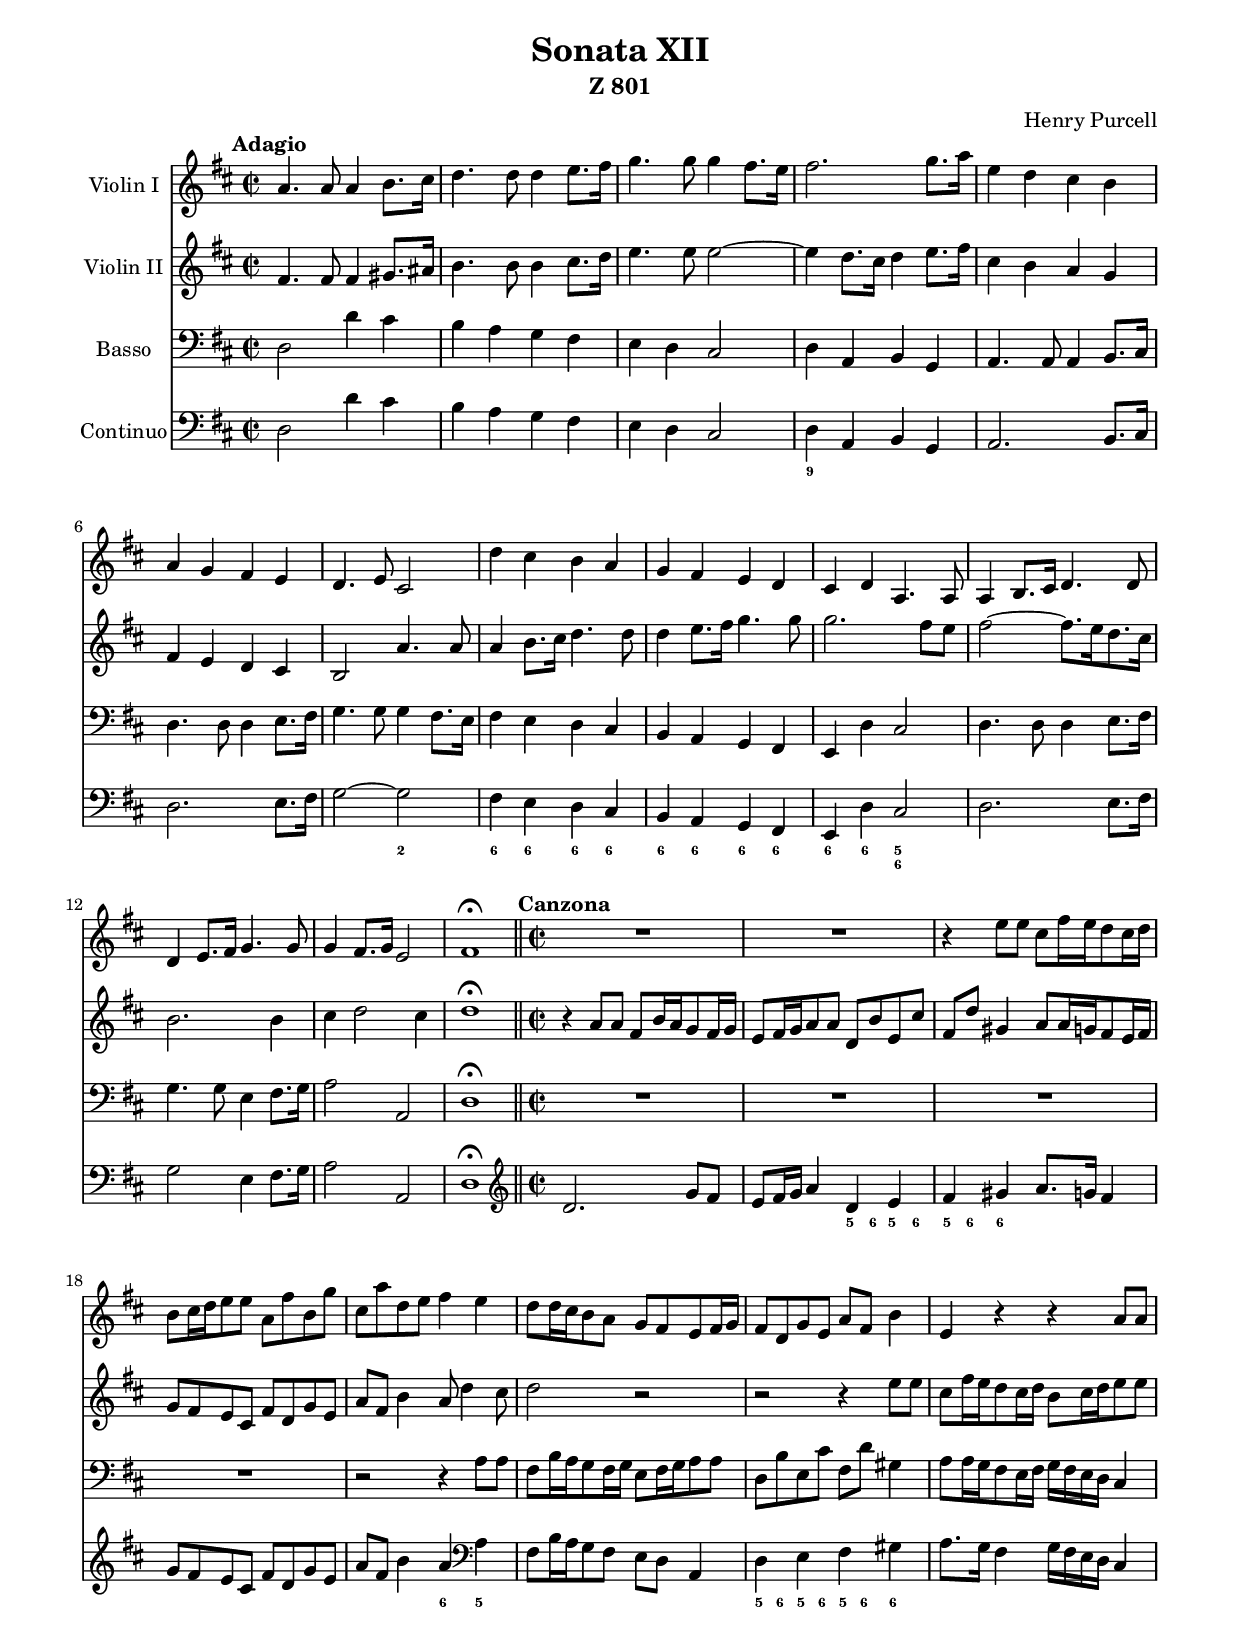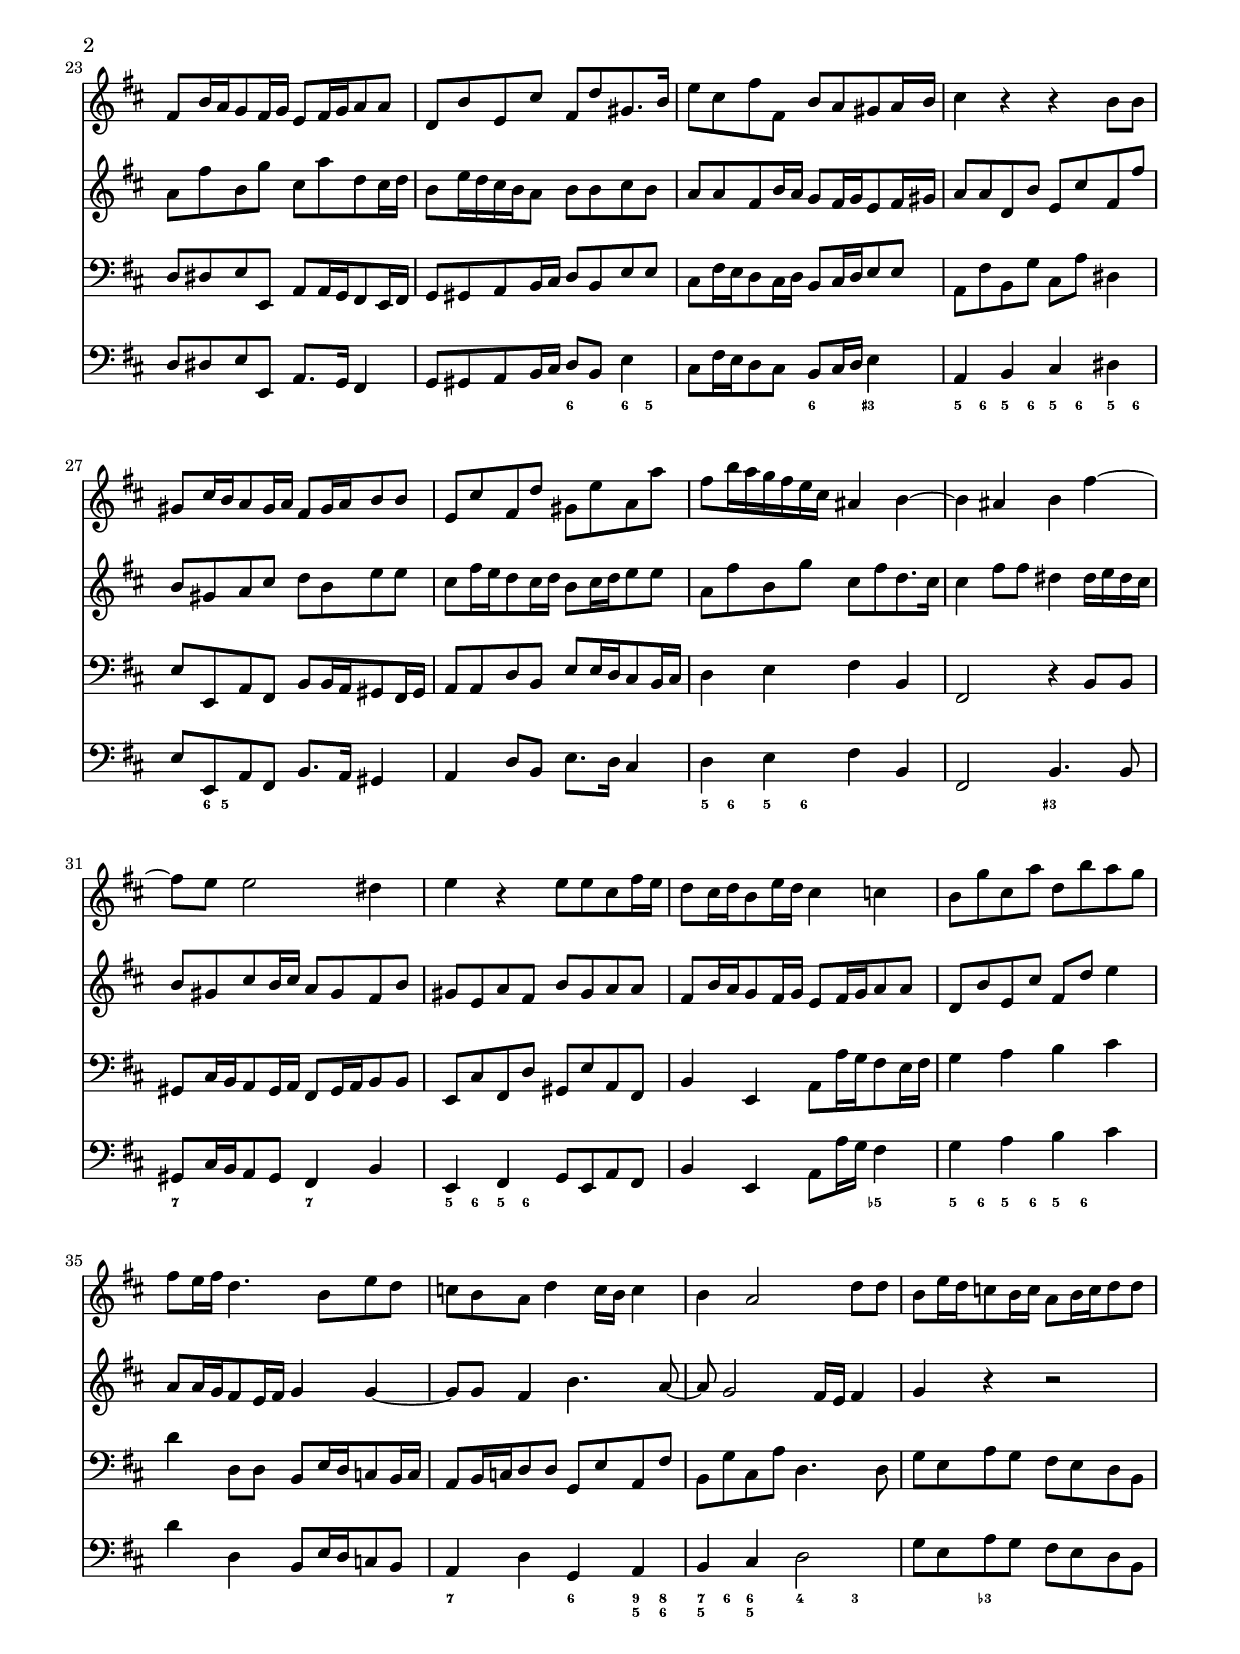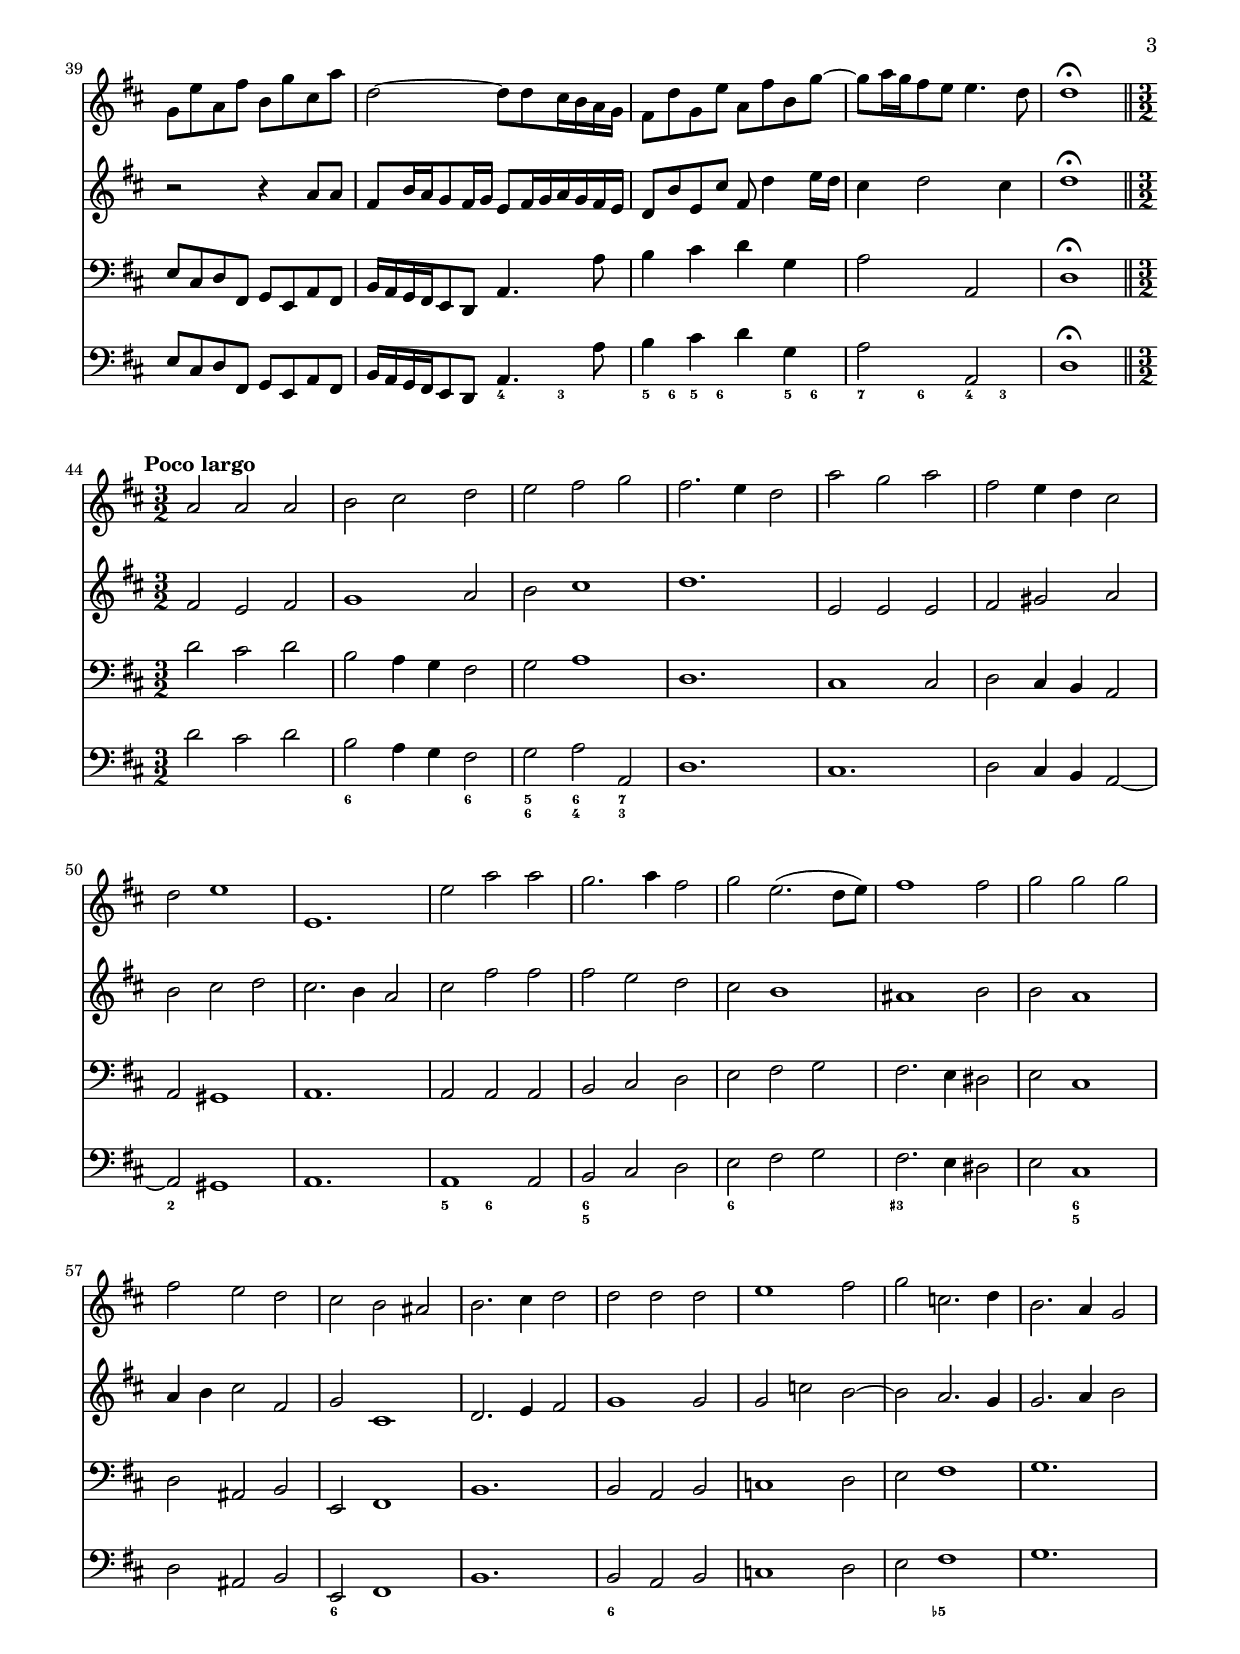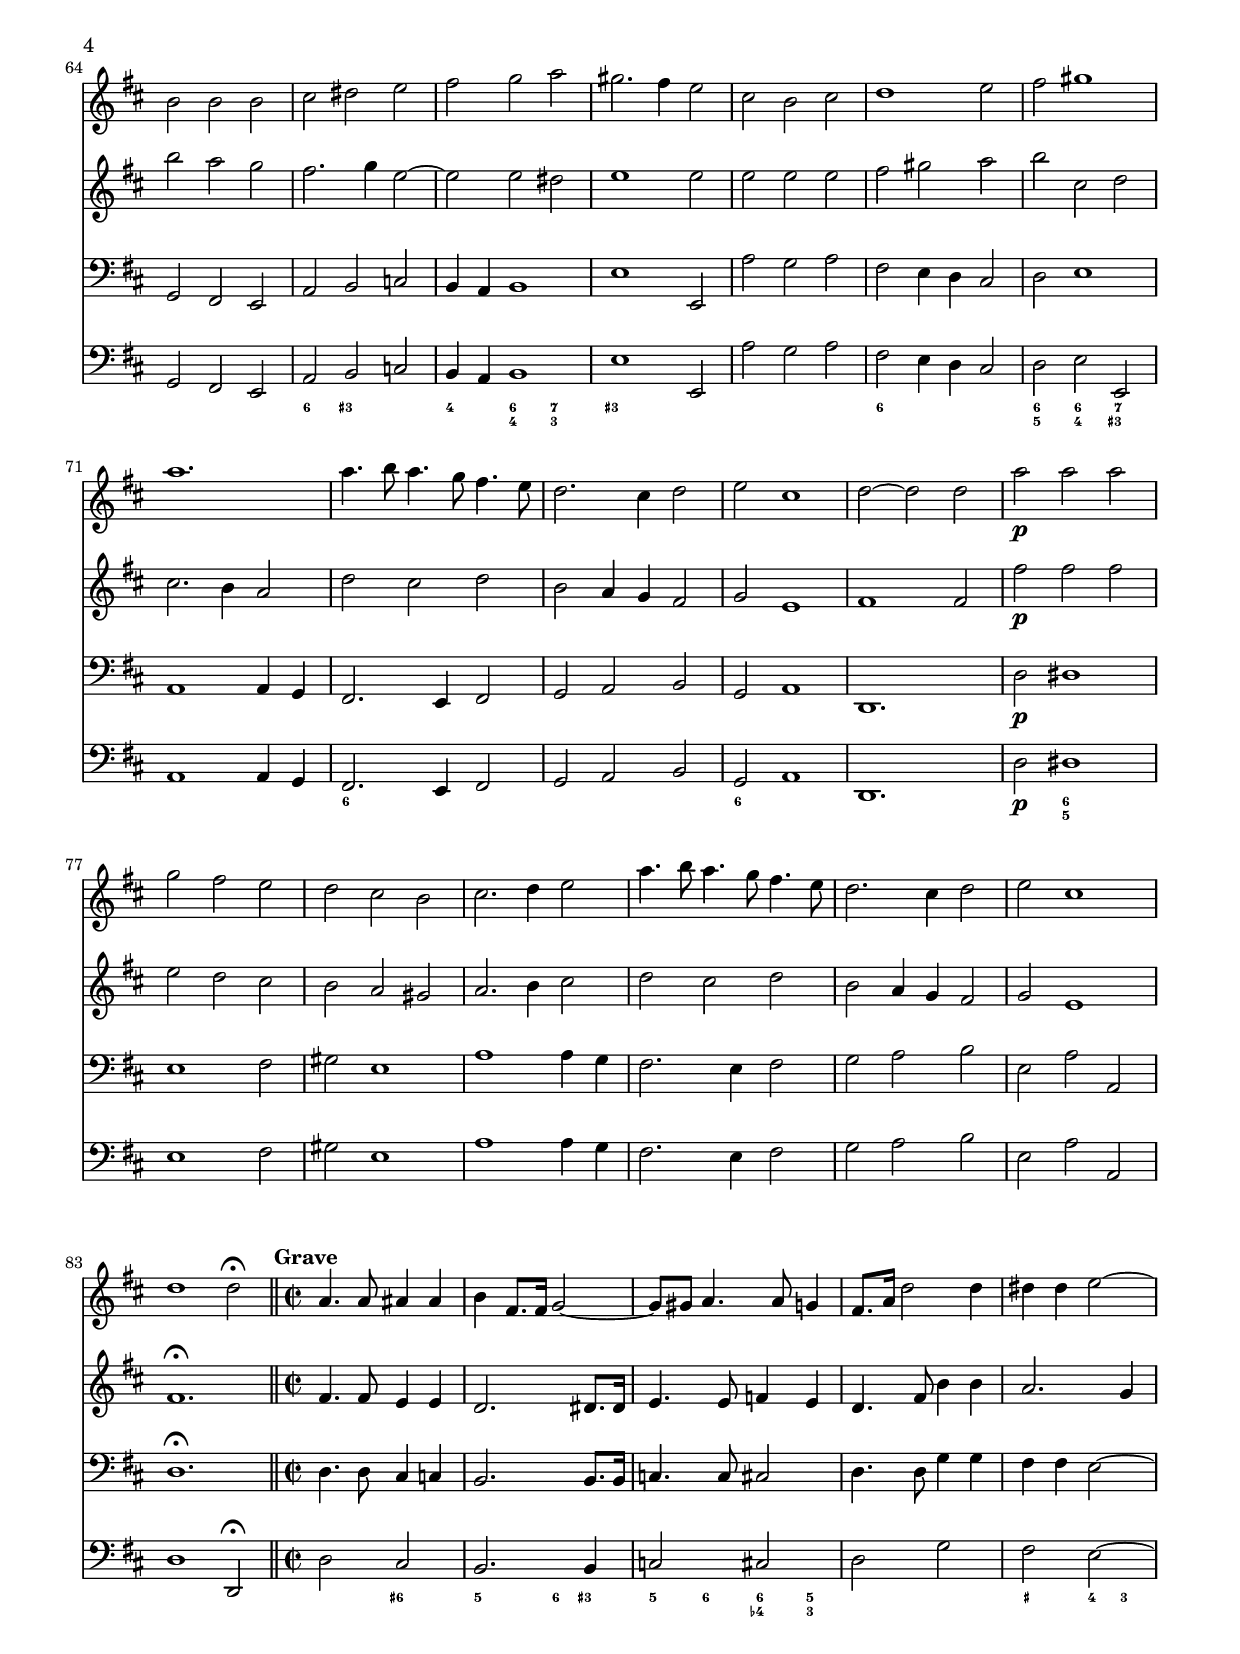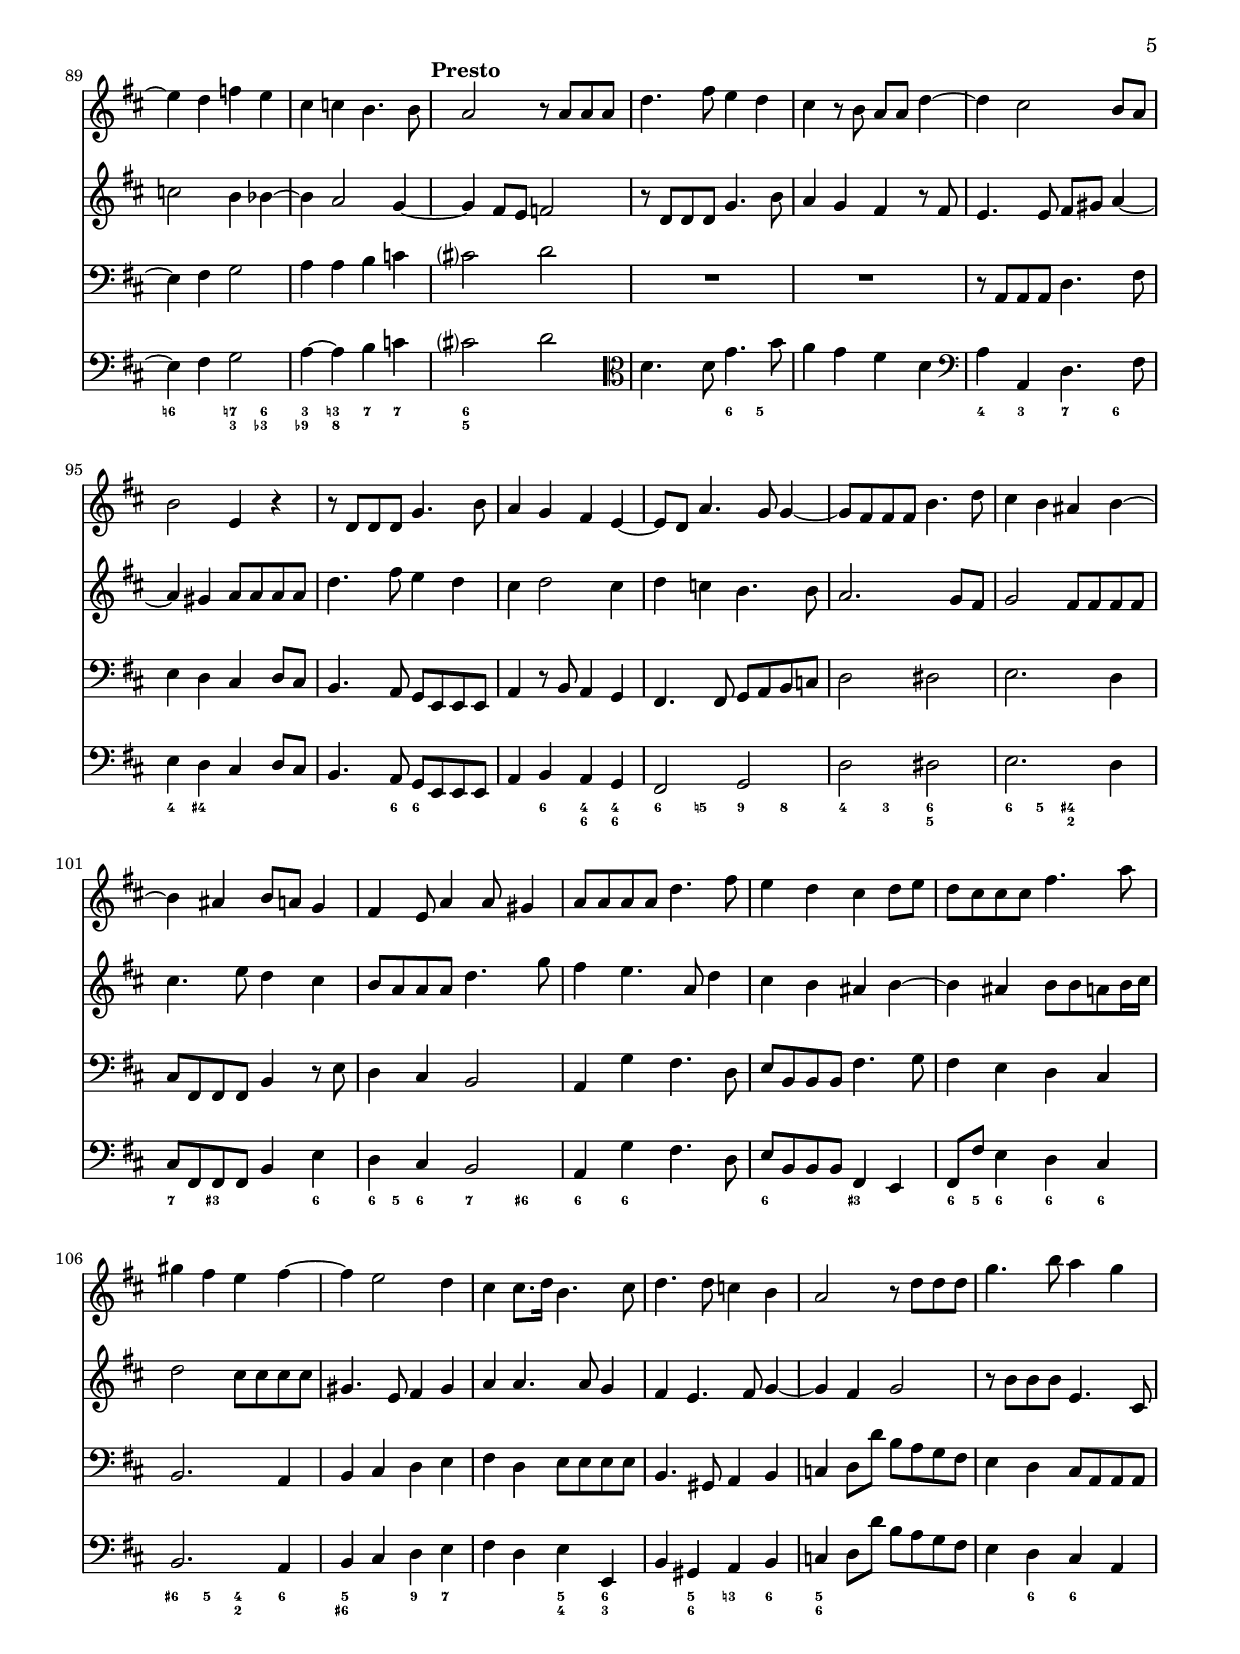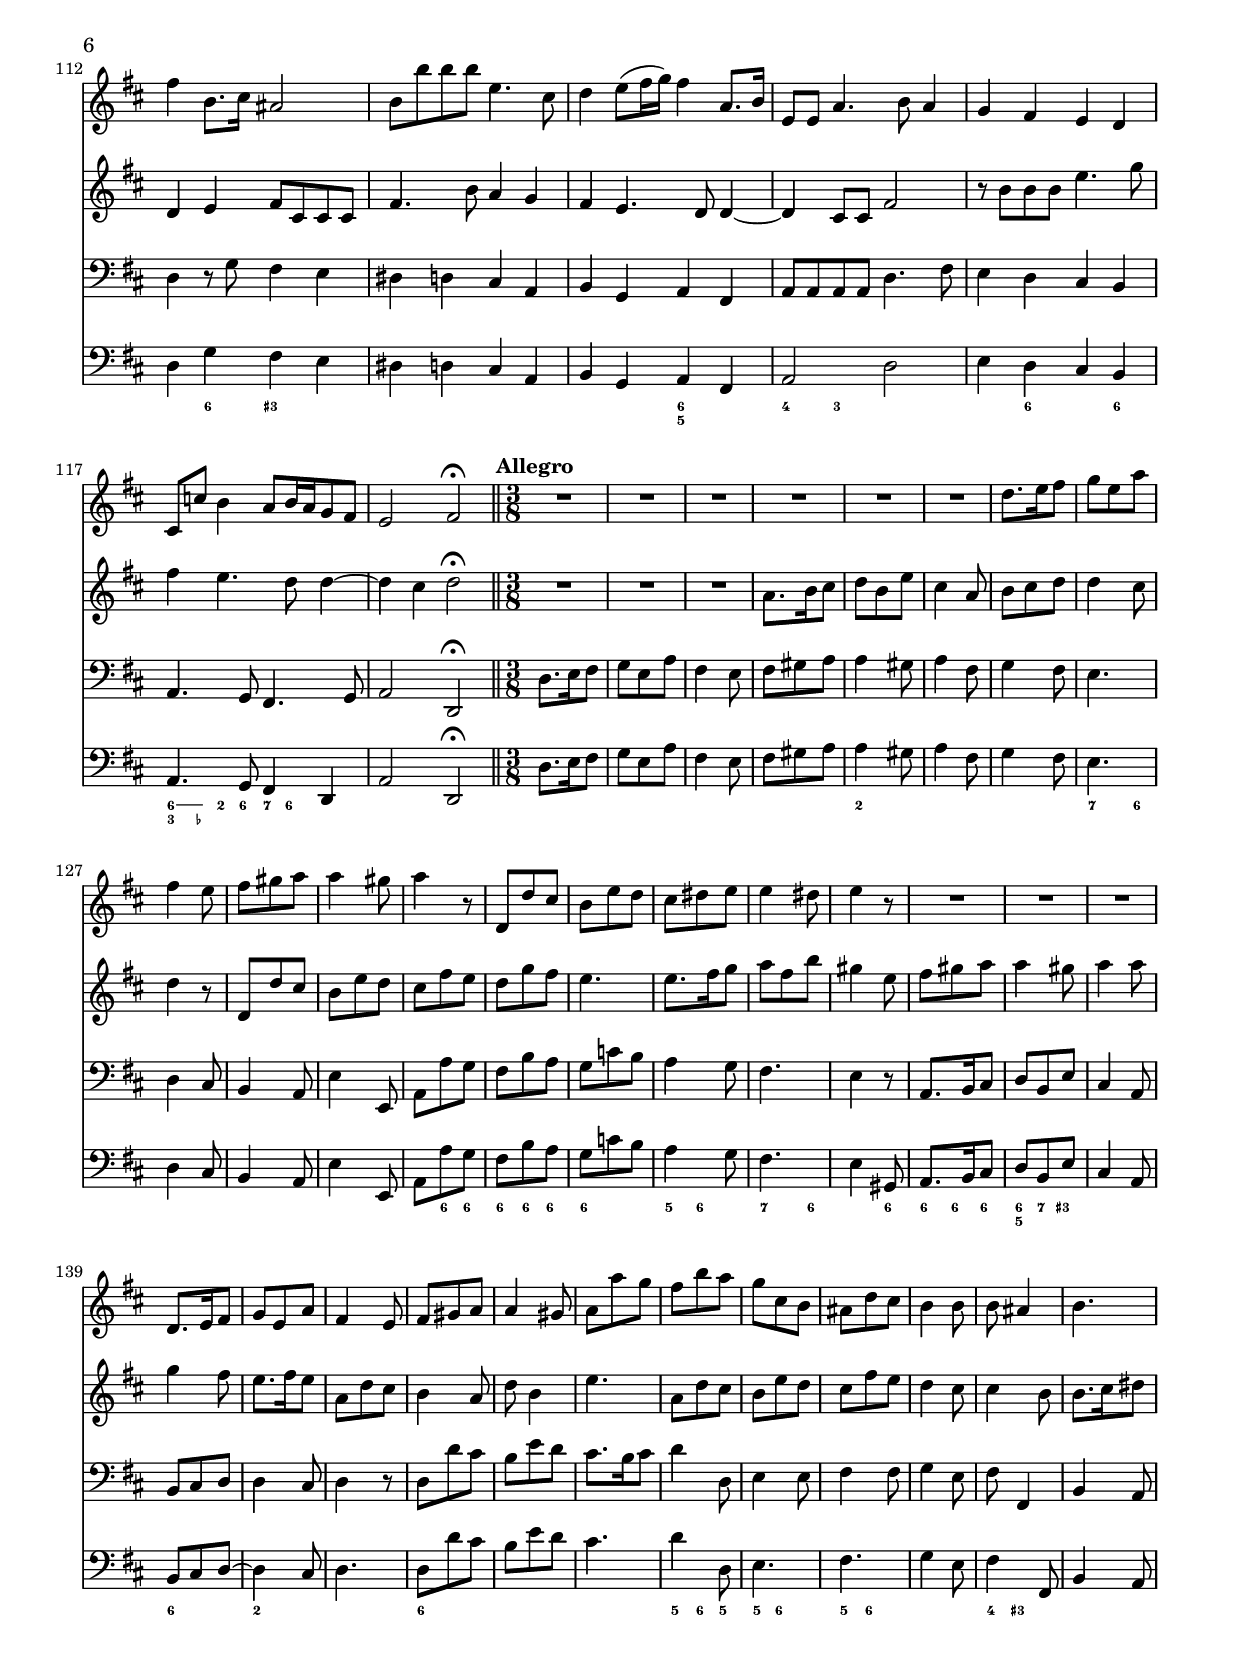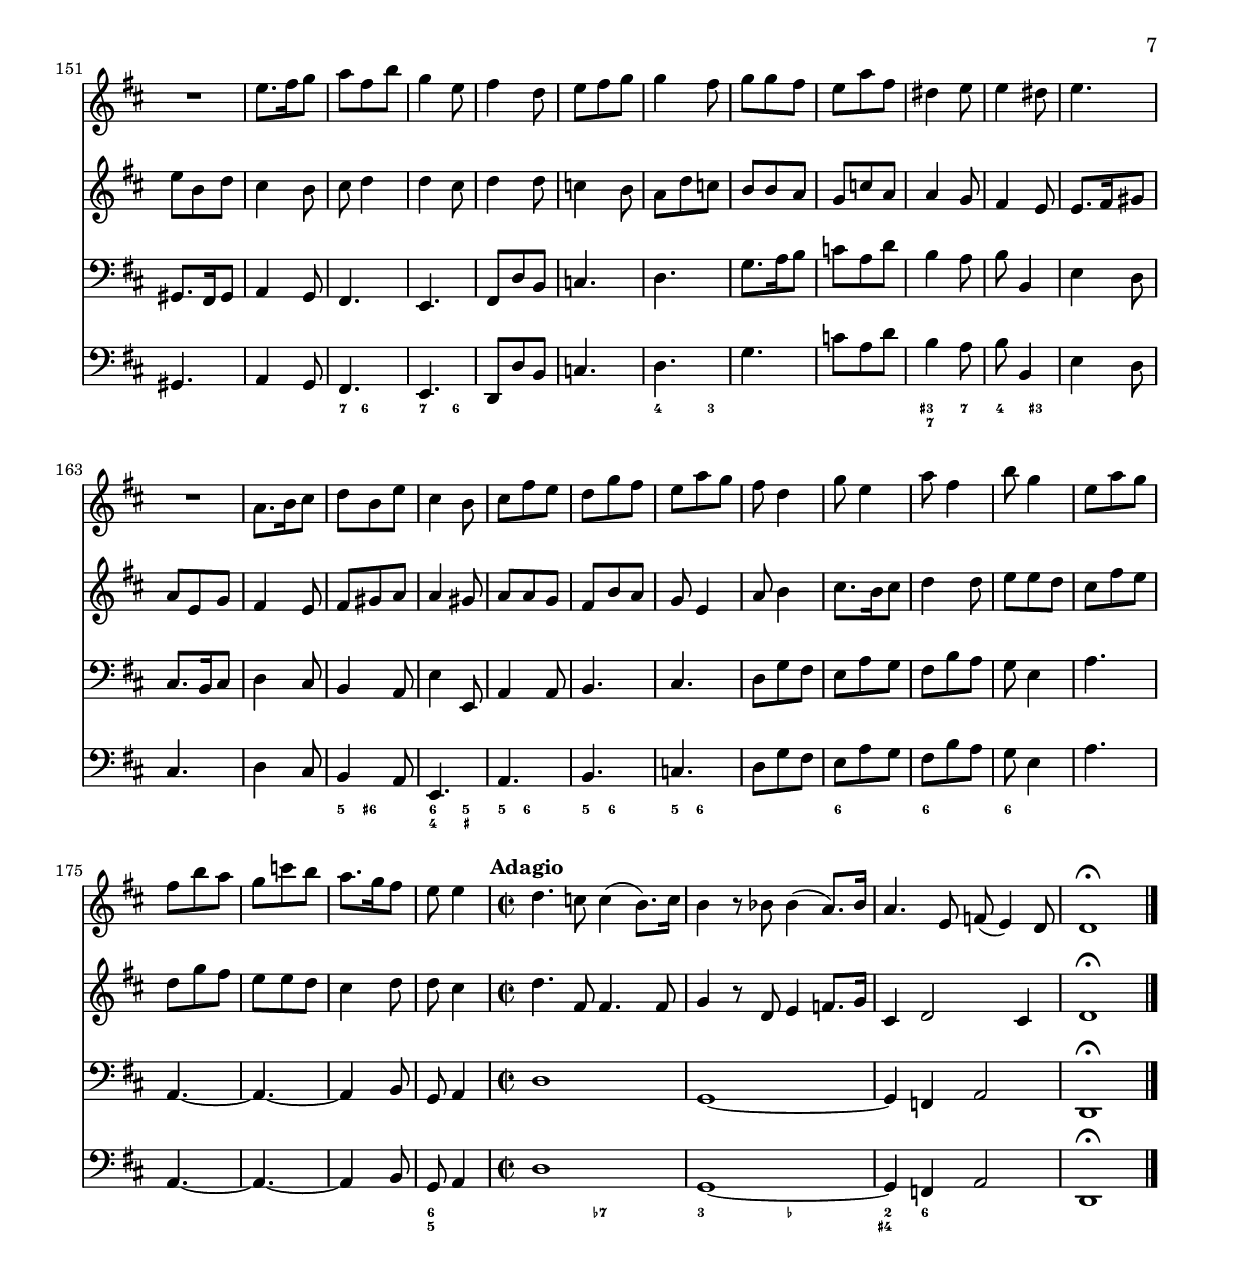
% See LICENSE.txt for license details
\version "2.18.2"

\include "config.ly"

adag  = \markup { \bold Adagio }
alleg = \markup { \bold Allegro }
canz  = \markup { \bold Canzona }
grave = \markup { \bold Grave }
plarg = \markup { \bold "Poco largo" }
prest = \markup { \bold Presto }

vlone = \relative c'' {
	\clef treble \key d \major \time 2/2
	\mark \adag
	a4. a8 a4 b8. cis16
	d4. d8 d4 e8. fis16
	g4. g8 g4 fis8. e16
	fis2. g8. a16                             % m 4
	e4 d cis b
	a g fis e
	d4. e8 cis2
	d'4 cis b a                               % m 8
	g fis e d
	cis d a4. a8
	a4 b8. cis16 d4. d8
	d4 e8. fis16 g4. g8                       % m 12
	g4 fis8. g16 e2
	fis1\fermata \bar "||"

	% canzona
	\time 2/2 \mark \canz
	R1*2                                      % m 16
	r4 e'8 e cis fis16 e d8 cis16 d
	b8 cis16 d e8 e a, fis' b, g'
	cis, a' d, e fis4 e
	d8 d16 cis b8 a g fis e fis16 g           % m 20
	fis8 d g e a fis b4
	e, r r a8 a
	fis b16 a g8 fis16 g e8 fis16 g a8 a
	d, b' e, cis' fis, d' gis,8. b16          % m 24
	e8 cis fis fis, b a gis a16 b
	cis4 r r b8 b
	gis cis16 b a8 gis16 a fis8 gis16 a b8 b
	e, cis' fis, d' gis, e' a, a'             % m 28
	fis b16 a g fis e cis ais4 b ~
	b ais b fis' ~
	fis8 e e2 dis4
	e r e8 e cis fis16 e                      % m 32
	d8 cis16 d b8 e16 d cis4 c
	b8 g' cis, a' d, b' a g
	fis e16 fis d4. b8 e d
	c b a d4 c16 b c4                         % m 36
	b a2 d8 d
	b e16 d c8 b16 c a8 b16 c d8 d
	g, e' a, fis' b, g' cis, a'
	d,2 ~ d8 d cis16 b a g                    % m 40
	fis8 d' g, e' a, fis' b, g' ~
	g a16 g fis8 e e4. d8
	d1\fermata \bar "||"

	\time 3/2 \mark \plarg
	a2 a a                                    % m 44
	b cis d
	e fis g
	fis2. e4 d2
	a' g a                                    % m 48
	fis e4 d cis2
	d e1
	e,1.
	e'2 a a                                   % m 52
	g2. a4 fis2
	g e2.( d8 e)
	fis1 fis2
	g g g                                     % m 56
	fis e d
	cis b ais
	b2. cis4 d2
	d d d                                     % m 60
	e1 fis2
	g c,2. d4
	b2. a4 g2
	b b b                                     % m 64
	cis dis e
	fis g a
	gis2. fis4 e2
	cis b cis                                 % m 68
	d1 e2
	fis gis1
	a1.
	a4. b8 a4. g8 fis4. e8                    % m 72
	d2. cis4 d2
	e cis1
	d2 ~ d d
	a'\p a a                                  % m 76
	g fis e
	d cis b
	cis2. d4 e2
	a4. b8 a4. g8 fis4. e8                    % m 80
	d2. cis4 d2
	e cis1
	d d2\fermata \bar "||"

	% grave
	\time 2/2 \mark \grave
	a4. a8 ais4 ais                           % m 84
	b fis8. fis16 g2 ~
	g8 gis a4. a8 g4
	fis8. a16 d2 d4
	dis4 dis e2 ~                             % m 88
	e4 d f e
	cis c b4. b8

	\mark \prest
	a2 r8 a a a
	d4. fis8 e4 d                             % m 92
	cis r8 b a a d4 ~
	d cis2 b8 a
	b2 e,4 r
	r8 d d d g4. b8                           % m 96
	a4 g fis e ~
	e8 d a'4. g8 g4 ~
	g8 fis fis fis b4. d8
	cis4 b ais b ~                            % m 100
	b ais b8 a g4
	fis e8 a4 a8 gis4
	a8 a a a d4. fis8
	e4 d cis d8 e                             % m 104
	d cis cis cis fis4. a8
	gis4 fis e fis ~
	fis e2 d4
	cis4 cis8. d16 b4. cis8                   % m 108
	d4. d8 c4 b
	a2 r8 d d d
	g4. b8 a4 g
	fis b,8. cis16 ais2                       % m 112
	b8 b' b b e,4. cis8
	d4 e8( fis16 g) fis4 a,8. b16
	e,8 e a4. b8 a4
	g fis e d                                 % m 116
	cis8 c' b4 a8 b16 a g8 fis
	e2 fis\fermata \bar "||"

	% allegro
	\time 3/8 \mark \alleg
	R4.*6
	d'8. e16 fis8
	g e a
	fis4 e8
	fis gis a                                 % m 128
	a4 gis8
	a4 r8
	d,, d' cis
	b e d                                     % m 132
	cis dis e
	e4 dis8
	e4 r8
	R4.*3
	d,8. e16 fis8
	g e a                                     % m 140
	fis4 e8
	fis gis a
	a4 gis8
	a a' g                                    % m 144
	fis b a
	g cis, b
	ais d cis
	b4 b8                                     % m 148
	b ais4
	b4.
	R4.
	e8. fis16 g8                              % m 152
	a fis b
	g4 e8
	fis4 d8
	e fis g                                   % m 156
	g4 fis8
	g g fis
	e a fis
	dis4 e8                                   % m 160
	e4 dis8
	e4.
	R4.
	a,8. b16 cis8                             % m 164
	d b e
	cis4 b8
	cis fis e
	d g fis                                   % m 168
	e a g
	fis d4
	g8 e4
	a8 fis4                                   % m 172
	b8 g4
	e8 a g
	fis b a
	g c b                                     % m 176
	a8. g16 fis8
	e e4

	% adagio
	\time 2/2 \mark \adag
	d4. c8 c4( b8.) c16
	b4 r8 bes bes4( a8.) bes16                % m 180
	a4. e8 f( e4) d8
	d1\fermata \bar "|."
}

vltwo = \relative c' {
	\clef treble \key d \major \time 2/2
	fis4. fis8 fis4 gis8. ais16
	b4. b8 b4 cis8. d16
	e4. e8 e2 ~
	e4 d8. cis16 d4 e8. fis16                  % m 4
	cis4 b a g
	fis e d cis
	b2 a'4. a8
	a4 b8. cis16 d4. d8                        % m 8
	d4 e8. fis16 g4. g8
	g2. fis8 e
	fis2 ~ fis8. e16 d8. cis16
	b2. b4                                     % m 12
	cis d2 cis4
	d1\fermata \bar "||"

	% canzona
	r4 a8 a fis b16 a g8 fis16 g
	e8 fis16 g a8 a d, b' e, cis'              % m 16
	fis, d' gis,4 a8 a16 g fis8 e16 fis
	g8 fis e cis fis d g e
	a fis b4 a8 d4 cis8
	d2 r                                       % m 20
	r r4 e8 e
	cis fis16 e d8 cis16 d b8 cis16 d e8 e
	a, fis' b, g' cis, a' d, cis16 d
	b8 e16 d cis b a8 b b cis b                % m 24
	a a fis b16 a g8 fis16 g e8 fis16 gis
	a8 a d, b' e, cis' fis, fis'
	b, gis a cis d b e e
	cis fis16 e d8 cis16 d b8 cis16 d e8 e     % m 28
	a, fis' b, g' cis, fis d8. cis16
	cis4 fis8 fis dis4 dis16 e dis cis
	b8 gis cis b16 cis a8 gis fis b
	gis e a fis b gis a a                      % m 32
	fis b16 a g8 fis16 g e8 fis16 g a8 a
	d, b' e, cis' fis, d' e4
	a,8 a16 g fis8 e16 fis g4 g ~
	g8 g fis4 b4. a8 ~                         % m 36
	a g2 fis16 e fis4
	g r r2
	r2 r4 a8 a
	fis b16 a g8 fis16 g e8 fis16 g a g fis e  % m 40
	d8 b' e, cis' fis, d'4 e16 d
	cis4 d2 cis4
	d1\fermata \bar "||"

	% poco largo
	\time 3/2 fis,2 e fis                      % m 44
	g1 a2
	b cis1
	d1.
	e,2 e e                                    % m 48
	fis gis a
	b cis d
	cis2. b4 a2
	cis fis fis                                % m 52
	fis e d
	cis b1
	ais b2
	b a1                                       % m 56
	a4 b cis2 fis,
	g cis,1
	d2. e4 fis2
	g1 g2                                      % m 60
	g c b ~
	b a2. g4
	g2. a4 b2
	b' a g                                     % m 64
	fis2. g4 e2 ~
	e e dis
	e1 e2
	e e e                                      % m 68
	fis gis a
	b cis, d
	cis2. b4 a2
	d cis d                                    % m 72
	b a4 g fis2
	g e1
	fis fis2
	fis'\p fis fis                             % m 76
	e d cis
	b a gis
	a2. b4 cis2
	d cis d                                    % m 80
	b a4 g fis2
	g e1
	fis1.\fermata \bar "||"

	% grave
	\time 2/2 fis4. fis8 e4 e                  % m 84
	d2. dis8. dis16
	e4. e8 f4 e
	d4. fis8 b4 b
	a2. g4                                     % m 88
	c2 b4 bes ~
	bes a2 g4 ~

	% presto
	g fis8 e f2
	r8 d d d g4. b8                            % m 92
	a4 g fis r8 fis
	e4. e8 fis gis a4 ~
	a gis a8 a a a
	d4. fis8 e4 d                              % m 96
	cis d2 cis4
	d c b4. b8
	a2. g8 fis
	g2 fis8 fis fis fis                        % m 100
	cis'4. e8 d4 cis
	b8 a a a d4. g8
	fis4 e4. a,8 d4
	cis b ais b ~                              % m 104
	b ais b8 b a b16 cis
	d2 cis8 cis cis cis
	gis4. e8 fis4 gis
	a a4. a8 g4                                % m 108
	fis e4. fis8 g4 ~
	g fis g2
	r8 b b b e,4. cis8
	d4 e fis8 cis cis cis                      % m 112
	fis4. b8 a4 g
	fis e4. d8 d4 ~
	d cis8 cis fis2
	r8 b b b e4. g8                            % m 116
	fis4 e4. d8 d4 ~
	d cis d2\fermata \bar "||"

	% allegro
	\time 3/8 R4.*3
	a8. b16 cis8
	d b e
	cis4 a8                                    % m 124
	b cis d
	d4 cis8
	d4 r8
	d, d' cis                                  % m 128
	b e d
	cis fis e
	d g fis
	e4.                                        % m 132
	e8. fis16 g8
	a fis b
	gis4 e8
	fis gis a                                  % m 136
	a4 gis8
	a4 a8
	g4 fis8
	e8. fis16 e8                               % m 140
	a, d cis
	b4 a8
	d b4
	e4.                                        % m 144
	a,8 d cis
	b e d
	cis fis e
	d4 cis8                                    % m 148
	cis4 b8
	b8. cis16 dis8
	e b d
	cis4 b8                                    % m 152
	cis d4
	d cis8
	d4 d8
	c4 b8                                      % m 156
	a d c
	b b a
	g c a
	a4 g8                                      % m 160
	fis4 e8
	e8. fis16 gis8
	a e g
	fis4 e8                                    % m 164
	fis gis a
	a4 gis8
	a a g
	fis b a                                    % m 168
	g e4
	a8 b4
	cis8. b16 cis8
	d4 d8                                      % m 172
	e e d
	cis fis e
	d g fis
	e e d                                      % m 176
	cis4 d8
	d cis4

	% adagio
	\time 2/2 d4. fis,8 fis4. fis8
	g4 r8 d e4 f8. g16                         % m 180
	cis,4 d2 cis4
	d1\fermata \bar "|."
}

basso = \relative c {
	\clef bass \key d \major \time 2/2
	d2 d'4 cis
	b a g fis
	e d cis2
	d4 a b g                                  % m 4
	a4. a8 a4 b8. cis16
	d4. d8 d4 e8. fis16
	g4. g8 g4 fis8. e16
	fis4 e d cis                              % m 8
	b a g fis
	e d' cis2
	d4. d8 d4 e8. fis16
	g4. g8 e4 fis8. g16                       % m 12
	a2 a,
	d1\fermata \bar "||"

	% canzona
	R1*4
	r2 r4 a'8 a
	fis b16 a g8 fis16 g e8 fis16 g a8 a      % m 20
	d, b' e, cis' fis, d' gis,4
	a8 a16 g fis8 e16 fis g fis e d cis4
	d8 dis e e, a a16 g fis8 e16 fis
	g8 gis a b16 cis d8 b e e                 % m 24
	cis fis16 e d8 cis16 d b8 cis16 d e8 e
	a, fis' b, g' cis, a' dis,4
	e8 e, a fis b b16 a gis8 fis16 gis
	a8 a d b e e16 d cis8 b16 cis             % m 28
	d4 e fis b,
	fis2 r4 b8 b
	gis cis16 b a8 gis16 a fis8 gis16 a b8 b
	e, cis' fis, d' gis, e' a, fis            % m 32
	b4 e, a8 a'16 g fis8 e16 fis
	g4 a b cis
	d d,8 d b e16 d c8 b16 c
	a8 b16 c d8 d g, e' a, fis'               % m 36
	b, g' cis, a' d,4. d8
	g e a g fis e d b
	e cis d fis, g e a fis
	b16 a g fis e8 d a'4. a'8                 % m 40
	b4 cis d g,
	a2 a,
	d1\fermata \bar "||"

	% poco largo
	\time 3/2 d'2 cis d                       % m 44
	b a4 g fis2
	g a1
	d,1.
	cis1 cis2                                 % m 48
	d cis4 b a2
	a gis1
	a1.
	a2 a a                                    % m 52
	b cis d
	e fis g
	fis2. e4 dis2
	e cis1                                    % m 56
	d2 ais b
	e, fis1
	b1.
	b2 a b                                    % m 60
	c1 d2
	e fis1
	g1.
	g,2 fis e                                 % m 64
	a b c
	b4 a b1
	e e,2
	a' g a                                    % m 68
	fis e4 d cis2
	d e1
	a, a4 g
	fis2. e4 fis2                             % m 72
	g a b
	g a1
	d,1.
	d'2\p dis1                                % m 76
	e1 fis2
	gis e1
	a a4 g
	fis2. e4 fis2                             % m 80
	g a b
	e, a a,
	d1.\fermata \bar "||"

	% grave
	\time 2/2 d4. d8 cis4 c                   % m 84
	b2. b8. b16
	c4. c8 cis2
	d4. d8 g4 g
	fis fis e2 ~                              % m 88
	e4 fis g2
	a4 a b c
	cis?2 d

	% presto
	R1*2
	r8 a, a a d4. fis8
	e4 d cis d8 cis
	b4. a8 g e e e                            % m 96
	a4 r8 b a4 g
	fis4. fis8 g a b c
	d2 dis
	e2. d4                                    % m 100
	cis8 fis, fis fis b4 r8 e
	d4 cis b2
	a4 g' fis4. d8
	e b b b fis'4. g8                         % m 104
	fis4 e d cis
	b2. a4
	b cis d e
	fis d e8 e e e                            % m 108
	b4. gis8 a4 b
	c d8 d' b a g fis
	e4 d cis8 a a a
	d4 r8 g fis4 e                            % m 112
	dis d cis a
	b g a fis
	a8 a a a d4. fis8
	e4 d cis b                                % m 116
	a4. g8 fis4. g8
	a2 d,\fermata \bar "||"

	% allegro
	\time 3/8 d'8. e16 fis8
	g e a                                     % m 120
	fis4 e8
	fis gis a
	a4 gis8
	a4 fis8                                   % m 124
	g4 fis8
	e4.
	d4 cis8
	b4 a8                                     % m 128
	e'4 e,8
	a a' g
	fis b a
	g c b                                     % m 132
	a4 g8
	fis4.
	e4 r8
	a,8. b16 cis8                             % m 136
	d b e
	cis4 a8
	b cis d
	d4 cis8                                   % m 140
	d4 r8
	d8 d' cis
	b e d
	cis8. b16 cis8                            % m 144
	d4 d,8
	e4 e8
	fis4 fis8
	g4 e8                                     % m 148
	fis fis,4
	b a8
	gis8. fis16 gis8
	a4 g8                                     % m 152
	fis4.
	e
	fis8 d' b
	c4.                                       % m 156
	d
	g8. a16 b8
	c a d
	b4 a8                                     % m 160
	b b,4
	e d8
	cis8. b16 cis8
	d4 cis8                                   % m 164
	b4 a8
	e'4 e,8
	a4 a8
	b4.                                       % m 168
	cis
	d8 g fis
	e a g
	fis b a                                   % m 172
	g e4
	a4.
	a, ~
	a ~                                       % m 176
	a4 b8
	g a4

	% adagio
	\time 2/2 d1
	g, ~                                      % m 180
	g4 f a2
	d,1\fermata \bar "|."
}

continuo = {
	<<
	\relative c {
		\clef bass \key d \major \time 2/2
		d2 d'4 cis
		b a g fis
		e d cis2
		d4 a b g                          % m 4
		a2. b8. cis16
		d2. e8. fis16
		g2 ~ g
		fis4 e d cis                      % m 8
		b a g fis
		e d' cis2
		d2. e8. fis16
		g2 e4 fis8. g16                   % m 12
		a2 a,
		d1\fermata \bar "||"

		% canzona
		\clef treble d'2. g8 fis
		e fis16 g a4 d, e                 % m 16
		fis gis a8. g16 fis4
		g8 fis e cis fis d g e
		a fis b4 a \clef bass a,
		fis8 b16 a g8 fis e d a4          % m 20
		d e fis gis
		a8. g16 fis4 g16 fis e d cis4
		d8 dis e e, a8. g16 fis4
		g8 gis a b16 cis d8 b e4          % m 24
		cis8 fis16 e d8 cis b cis16 d e4
		a, b cis dis
		e8 e, a fis b8. a16 gis4
		a d8 b e8. d16 cis4               % m 28
		d e fis b,
		fis2 b4. b8
		gis cis16 b a8 gis fis4 b
		e, fis g8 e a fis                 % m 32
		b4 e, a8 a'16 g fis4
		g a b cis
		d d, b8 e16 d c8 b
		a4 d g, a                         % m 36
		b cis d2
		g8 e a g fis e d b
		e cis d fis, g e a fis
		b16 a g fis e8 d a'4. a'8         % m 40
		b4 cis d g,
		a2 a,
		d1\fermata \bar "||"

		% poco largo
		\time 3/2 d'2 cis d               % m 44
		b a4 g fis2
		g a a,
		d1.
		cis                               % m 48
		d2 cis4 b a2 ~
		a gis1
		a1.
		a1 a2                             % m 52
		b cis d
		e fis g
		fis2. e4 dis2
		e cis1                            % m 56
		d2 ais b
		e, fis1
		b1.
		b2 a b                            % m 60
		c1 d2
		e fis1
		g1.
		g,2 fis e                         % m 64
		a b c
		b4 a b1
		e e,2
		a' g a                            % m 68
		fis e4 d cis2
		d e e,
		a1 a4 g
		fis2. e4 fis2                     % m 72
		g a b
		g a1
		d,1.
		d'2\p dis1                        % m 76
		e fis2
		gis e1
		a1 a4 g
		fis2. e4 fis2                     % m 80
		g a b
		e, a a,
		d1 d,2\fermata \bar "||"

		% grave
		\time 2/2 d' cis                  % m 84
		b2. b4
		c2 cis
		d g
		fis e ~                           % m 88
		e4 fis g2
		a4 ~ a b c
		cis?2 d

		% presto
		\clef alto d4. d8 g4. b8          % m 92
		a4 g fis d
		\clef bass a a, d4. fis8
		e4 d cis d8 cis
		b4. a8 g e e e                    % m 96
		a4 b a g
		fis2 g
		d' dis
		e2. d4                            % m 100
		cis8 fis, fis fis b4 e
		d cis b2
		a4 g' fis4. d8
		e b b b fis4 e                    % m 104
		fis8 fis' e4 d cis
		b2. a4
		b cis d e
		fis d e e,                        % m 108
		b' gis a b
		c d8 d' b a g fis
		e4 d cis a
		d g fis e                         % m 112
		dis d cis a
		b g a fis
		a2 d
		e4 d cis b                        % m 116
		a4. g8 fis4 d
		a'2 d,\fermata \bar "||"

		% allegro
		\time 3/8 d'8. e16 fis8
		g e a                             % m 120
		fis4 e8
		fis gis a
		a4 gis8
		a4 fis8                           % m 124
		g4 fis8
		e4.
		d4 cis8
		b4 a8                             % m 128
		e'4 e,8
		a a' g
		fis b a
		g c b                             % m 132
		a4 g8
		fis4.
		e4 gis,8
		a8. b16 cis8                      % m 136
		d b e
		cis4 a8
		b cis d ~
		d4 cis8                           % m 140
		d4.
		d8 d' cis
		b e d
		cis4.                             % m 144
		d4 d,8
		e4.
		fis
		g4 e8                             % m 148
		fis4 fis,8
		b4 a8
		gis4.
		a4 g8                             % m 152
		fis4.
		e
		d8 d' b
		c4.                               % m 156
		d
		g
		c8 a d
		b4 a8                             % m 160
		b b,4
		e4 d8
		cis4.
		d4 cis8                           % m 164
		b4 a8
		e4.
		a
		b                                 % m 168
		c
		d8 g fis
		e a g
		fis b a                           % m 172
		g e4
		a4.
		a, ~
		a ~                               % m 176
		a4 b8
		g a4

		% adagio
		\time 2/2 d1
		g, ~                              % m 180
		g4 f a2
		d,1\fermata \bar "|."
	}

	\new FiguredBass {
		\override FiguredBass.BassFigure #'font-size = #-1
		\figuremode {
			R1*3
			<9>1                              % m 4
			r
			r
			r2 <2>
			<6>4 <6> <6> <6>                  % m 8
			<6> <6> <6> <6>
			<6> <6> <5 6>2
			R1*4

			% canzona
			r1
			r2 <5>8 <6> <5> <6>               % m 16
			<5> <6> <6>4 r2
			r1
			r2 <6>4 <5>
			r1                                % m 20
			<5>8 <6> <5> <6> <5> <6> <6>4
			r1
			r
			r2 <6>4 <6>8 <5>                  % m 24
			r2 <6>4 <3+>
			<5>8 <6> <5> <6> <5> <6> <5> <6>
			r <6>16 <5> r2.
			r1                                % m 28
			<5>8 <6> <5> <6> r2
			r <3+>
			<7> <7>
			<5>8 <6> <5> <6> r2               % m 32
			r2. <5->4
			<5>8 <6> <5> <6> <5> <6> r4
			r1
			<7>2 <6>4 <9 5>8 <8 6>            % m 36
			<7 5> <6> <6 5>4 <4> <3>
			r <3-> r2
			r1
			r2 <4>4 <3>                       % m 40
			<5>8 <6> <5> <6> r4 <5>8 <6>
			<7>4 <6> <4> <3>
			r1

			% poco largo
			r1.                               % m 44
			<6>2 r <6>
			<5 6> <6 4> <7 3>
			R1.*3
			<2>1.
			r
			<5>2 <6> r                        % m 52
			<6 5>1.
			<6>
			<3+>
			r2 <6 5>1                         % m 56
			r1.
			<6>
			r1.
			<6>                               % m 60
			r
			r2 <5->1
			r1.
			r                                 % m 64
			<6>2 <3+>1
			<4>2 <6 4>2 <7 3>
			<3+>1.
			r                                 % m 68
			<6>
			<6 5>2 <6 4> <7 3+>
			r1.
			<6>                               % m 72
			r
			<6>
			r
			r2 <6 5>1                         % m 76
			R1.*7

			% grave
			r2 <6+>                           % m 84
			<5> <6>4 <3+>
			<5> <6> <6 4-> <5 3>
			r1
			<_+>2 <4>4 <3>                    % m 88
			<6!> r <7! 3> <6 3->
			<3 9->4 <3! 8> <7> <7>
			<6 5>2 r
			r2 <6>4 <5>                       % m 92
			r1
			<4>4 <3> <7> <6>
			<4> <4+> r2
			r4. <6>8 <6>2                     % m 96
			r4 <6> <4 6> <4 6>
			<6> <5!> <9> <8>
			<4> <3> <6 5>2
			<6>4 <5> <4+ 2> r                 % m 100
			<7>4 <3+> r <6>
			<6>8 <5> <6>4 <7> <6+>
			<6> <6> r2
			<6> <3+>                          % m 104
			<6>8 <5> <6>4 <6> <6>
			<6+> <5> <4 2> <6>
			<5 6+> r <9> <7>
			r2 <5 4>4 <6 3>                   % m 108
			r4 <5 6> <3!> <6>
			<5 6> r2.
			r4 <6> <6> r
			r <6> <3+> r                      % m 112
			r1
			r2 <6 5>
			<4>4 <3> r2
			r4 <6> r <6>                      % m 116
			<6 3>8 \bassFigureExtendersOn <6 _->
			    \bassFigureExtendersOff <2> <6>
			    <7> <6> r4
			r1

			R4.*4
			<2>4.
			r                                 % m 124
			r
			<7>4 <6>8
			R4.*3
			r8 <6> <6>
			<6> <6> <6>
			<6> r4                            % m 132
			<5>8 <6> r
			<7>4 <6>8
			r4 <6>8
			<6> <6> <6>                       % m 136
			<6 5> <7> <3+>
			r4.
			<6>
			<2>                               % m 140
			r
			<6>
			r
			r                                 % m 144
			<5>8 <6> <5>
			<5> <6>4
			<5>8 <6>4
			r4.                               % m 148
			<4>8 <3+> r
			R4.*3
			<7>8 <6> r
			<7>4 <6>8
			r4.
			r                                 % m 156
			<4>4 <3>8
			r4.
			r
			<3+ 7>4 <7>8                      % m 160
			<4>4 <3+>8
			R4.*3
			<5>8 <6+> r
			<6 4>4 <5 _+>8
			<5> <6>4
			<5>8 <6>4                         % m 168
			<5>8 <6>4
			r4.
			<6>
			<6>                               % m 172
			<6>
			R4.*4
			<6 5>4.

			% adagio
			r2 <7->
			<3> <_->                          % m 180
			<2 4+>4 <6> r2
			r1
		}
	}
	>>
}

\header {
	title    = "Sonata XII"
	subtitle = "Z 801"
	composer = "Henry Purcell"
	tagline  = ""
}

\score {
	<<
	\override Score.Script.staff-padding = #0.8
	\override Score.RehearsalMark #'font-size = #0
	\override Score.RehearsalMark #'self-alignment-X = #-1
	\new Staff {
		\set Staff.instrumentName = #"Violin I"
		\vlone
	}
	\new Staff {
		\set Staff.instrumentName = #"Violin II"
		\vltwo
	}
	\new Staff {
		\set Staff.instrumentName = #"Basso"
		\basso
	}
	\new Staff {
		\set Staff.instrumentName = #"Continuo"
		\continuo
	}
	>>
}
